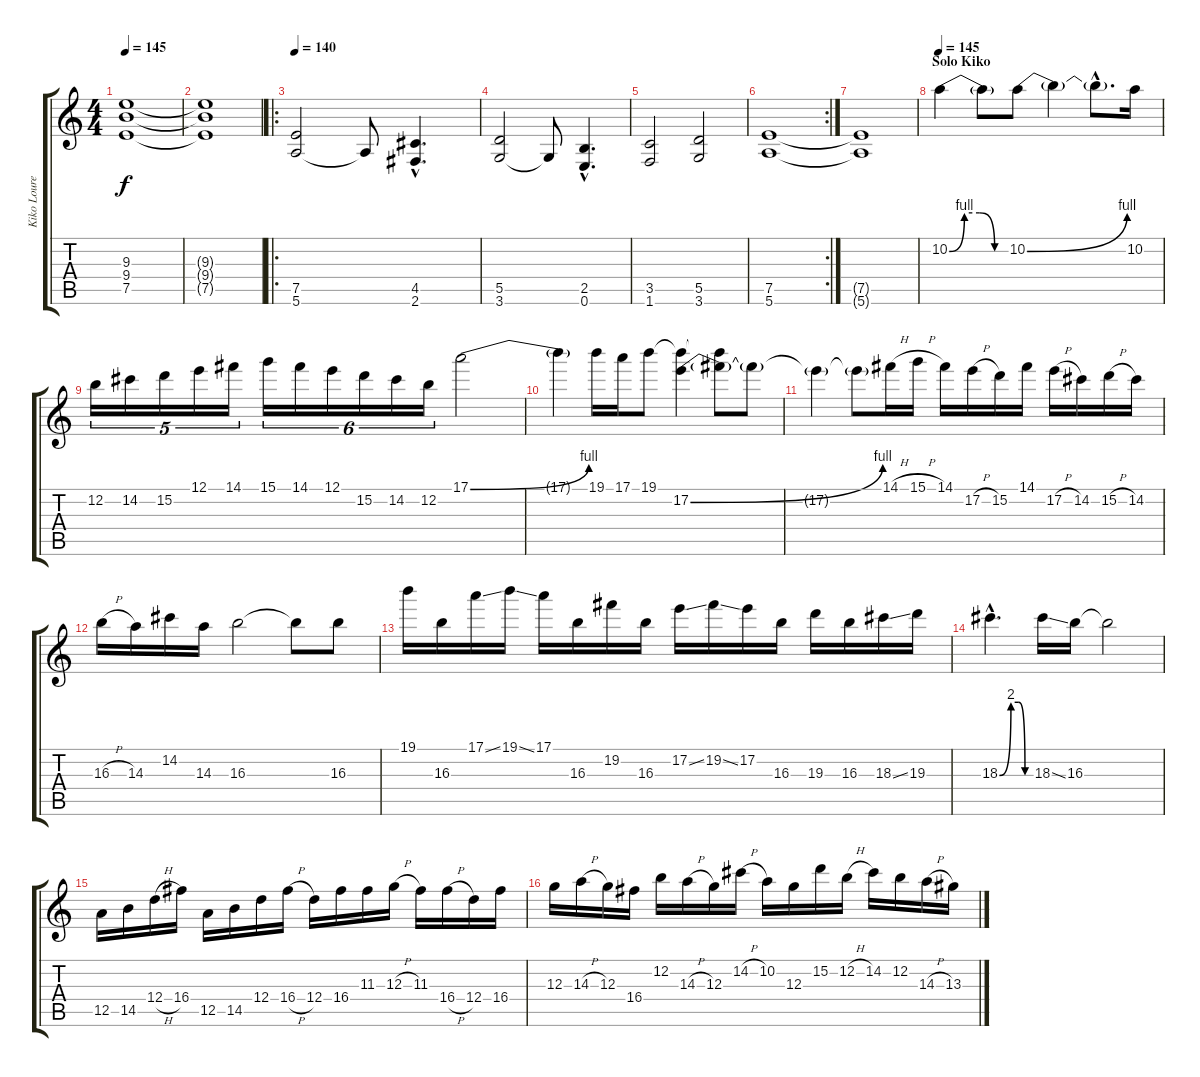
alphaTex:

\track ("Kiko Loureiro" "Kiko Loure") {instrument electricguitarclean}
\staff {score tabs}
\tuning (E4 B3 G3 D3 A2 E2) {hide}
\ts (4 4)
\tempo 145
\clef g2
\ks c
(9.3 9.4 7.5).1{dy f} |
(9.3{t} 9.4{t} 7.5{t}).1 |
\ro
\tempo 140
(7.5 5.6).2{volume 11 instrument distortionguitar} 5.6{t}.8 (4.5{hac} 2.6{hac}).4{d} |
(5.5 3.6).2 3.6{t}.8 (2.5{hac} 0.6{hac}).4{d} |
(3.5 1.6).2 (5.5 3.6).2 |
\rc 2
(7.5 5.6).1 |
(7.5{t} 5.6{t}).1 |
\section ("" "Solo Kiko")
\tempo 145
10.2{be (custom 0 0 15 4 30 4 45 0 60 0)}.4{volume 16 instrument distortionguitar} 10.2{t}.8 10.2{be (bend 0 0 60 4)}.8 10.2{t}.4 10.2{hac t}.8{d} 10.2.16 |
12.2.16{tu (5 4)} 14.2.16{tu (5 4)} 15.2.16{tu (5 4)} 12.1.16{tu (5 4)} 14.1.16{tu (5 4)} 15.1.16{tu (6 4)} 14.1.16{tu (6 4)} 12.1.16{tu (6 4)} 15.2.16{tu (6 4)} 14.2.16{tu (6 4)} 12.2.16{tu (6 4)} 17.1{be (bend 0 0 60 4)}.2 |
17.1{t}.4 19.1.16 17.1.16 19.1.8 (19.1{t} 17.2{be (bend 0 0 60 4)}).4 (19.1{t} 17.2{t}).8 17.2{t}.8 |
17.2{t}.4 17.2{t}.8 14.1{h}.16 15.1{h}.16 14.1.16 17.2{h}.16 15.2.16 14.1.16 17.2{h}.16 14.2.16 15.2{h}.16 14.2.16 |
16.3{h}.16 14.3.16 14.2.16 14.3.16 16.3.2 16.3{t}.8 16.3.8 |
19.1.16 16.3.16 17.1{ss}.16 19.1{ss}.16 17.1.16 16.3.16 19.2.16 16.3.16 17.2{ss}.16 19.2{ss}.16 17.2.16 16.3.16 19.3.16 16.3.16 18.3{ss}.16 19.3.16 |
18.3{be (custom 0 0 22 8 36 8 49 0 60 0) hac}.4{d} 18.3{ss}.16 16.3.16 16.3{t}.2 |
12.5.16 14.5.16 12.4{h}.16 16.4.16 12.5.16 14.5.16 12.4.16 16.4{h}.16 12.4.16 16.4.16 11.3.16 12.3{h}.16 11.3.16 16.4{h}.16 12.4.16 16.4.16 |
12.3.16 14.3{h}.16 12.3.16 16.4.16 12.2.16 14.3{h}.16 12.3.16 14.2{h}.16 10.2.16 12.3.16 15.2.16 12.2{h}.16 14.2.16 12.2.16 14.3{h}.16 13.3.16
